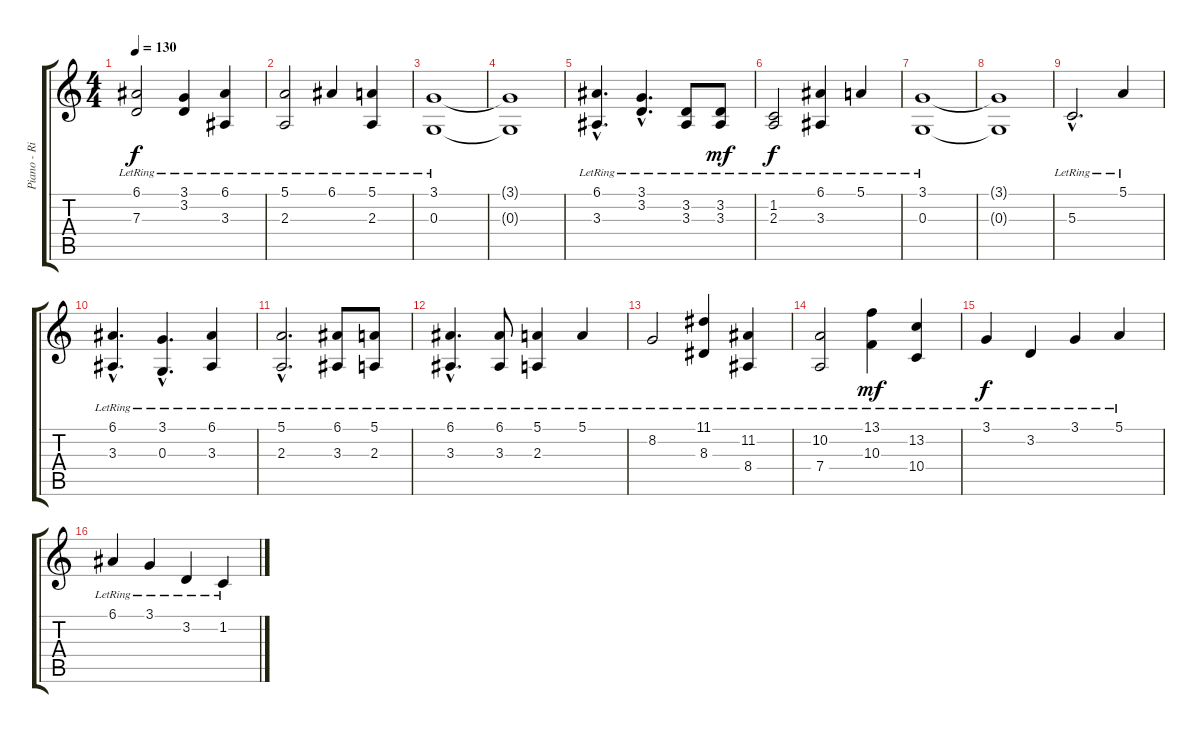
\track ("Piano - Right" "Piano - Ri") {instrument brightacousticpiano}
\staff {score tabs}
\tuning (E4 B3 G3 D3 A2 E2) {hide}
\ts (4 4)
\tempo 130
\clef g2
\ks c
(6.1{lr} 7.3{lr}).2{dy f instrument brightacousticpiano} (3.1{lr} 3.2{lr}).4 (6.1{lr} 3.3{lr}).4 |
(5.1{lr} 2.3{lr}).2 6.1{lr}.4 (5.1{lr} 2.3{lr}).4 |
(3.1{lr} 0.3{lr}).1 |
(3.1{t} 0.3{t}).1 |
(6.1{hac lr} 3.3{hac lr}).4{d} (3.1{hac lr} 3.2{hac lr}).4{d} (3.2{lr} 3.3{lr}).8 (3.2{lr} 3.3{lr}).8{dy mf} |
(1.2{lr} 2.3{lr}).2{dy f} (6.1{lr} 3.3{lr}).4 5.1{lr}.4 |
(3.1{lr} 0.3{lr}).1 |
(3.1{t} 0.3{t}).1 |
5.3{hac lr}.2{d} 5.1{lr}.4 |
(6.1{hac lr} 3.3{hac lr}).4{d} (3.1{hac lr} 0.3{hac lr}).4{d} (6.1{lr} 3.3{lr}).4 |
(5.1{hac lr} 2.3{hac lr}).2{d} (6.1{lr} 3.3{lr}).8 (5.1{lr} 2.3{lr}).8 |
(6.1{hac lr} 3.3{hac lr}).4{d} (6.1{lr} 3.3{lr}).8 (5.1{lr} 2.3{lr}).4 5.1{lr}.4 |
\section ("" "")
8.2{lr}.2 (11.1{lr} 8.3{lr}).4 (11.2{lr} 8.4{lr}).4 |
(10.2{lr} 7.4{lr}).2 (13.1{lr} 10.3{lr}).4{dy mf} (13.2{lr} 10.4{lr}).4 |
3.1{lr}.4{dy f} 3.2{lr}.4 3.1{lr}.4 5.1{lr}.4 |
6.1{lr}.4 3.1{lr}.4 3.2{lr}.4 1.2{lr}.4
